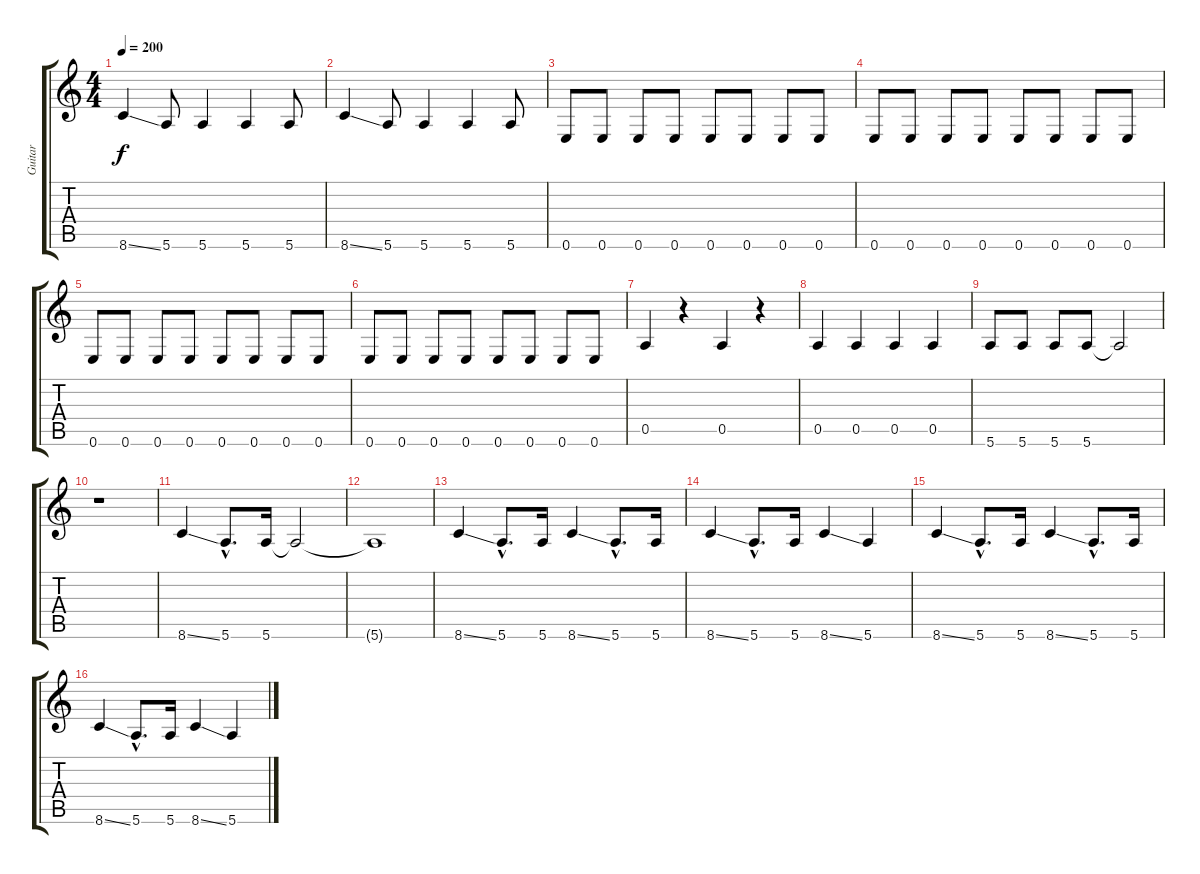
\track ("Guitar" "Guitar") {instrument distortionguitar}
\staff {score tabs}
\tuning (E4 B3 G3 D3 A2 E2) {hide}
\ts (4 4)
\tempo 200
\clef g2
\ks c
8.6{ss}.4{dy f} 5.6.8 5.6.4 5.6.4 5.6.8 |
8.6{ss}.4 5.6.8 5.6.4 5.6.4 5.6.8 |
0.6.8 0.6.8 0.6.8 0.6.8 0.6.8 0.6.8 0.6.8 0.6.8 |
0.6.8 0.6.8 0.6.8 0.6.8 0.6.8 0.6.8 0.6.8 0.6.8 |
0.6.8 0.6.8 0.6.8 0.6.8 0.6.8 0.6.8 0.6.8 0.6.8 |
0.6.8 0.6.8 0.6.8 0.6.8 0.6.8 0.6.8 0.6.8 0.6.8 |
0.5.4 r.4 0.5.4 r.4 |
0.5.4 0.5.4 0.5.4 0.5.4 |
5.6.8 5.6.8 5.6.8 5.6.8 5.6{t}.2 |
r.1 |
8.6{ss}.4 5.6{hac}.8{d} 5.6.16 5.6{t}.2 |
5.6{t}.1 |
8.6{ss}.4 5.6{hac}.8{d} 5.6.16 8.6{ss}.4 5.6{hac}.8{d} 5.6.16 |
8.6{ss}.4 5.6{hac}.8{d} 5.6.16 8.6{ss}.4 5.6.4 |
8.6{ss}.4 5.6{hac}.8{d} 5.6.16 8.6{ss}.4 5.6{hac}.8{d} 5.6.16 |
8.6{ss}.4 5.6{hac}.8{d} 5.6.16 8.6{ss}.4 5.6.4
